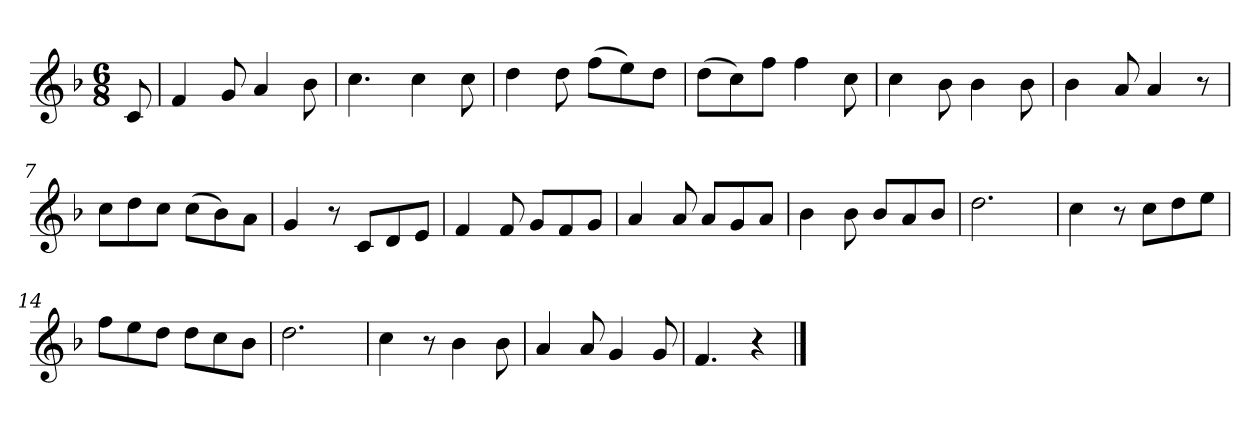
**kern
*part1
*staff1
*k[b-]
*M6/8
*MM120
=
8c
=1
4f
8g
4a
8b-
=2
4.cc
4cc
8cc
=3
4dd
8dd
(8ffL
8ee)
8ddJ
=4
(8ddL
8cc)
8ffJ
4ff
8cc
=5
4cc
8b-
4b-
8b-
=6
4b-
8a
4a
8r
=7
8ccL
8dd
8ccJ
(8ccL
8b-)
8aJ
=8
4g
8r
8cL
8d
8eJ
=9
4f
8f
8gL
8f
8gJ
=10
4a
8a
8aL
8g
8aJ
=11
4b-
8b-
8b-L
8a
8b-J
=12
2.dd
=13
4cc
8r
8ccL
8dd
8eeJ
=14
8ffL
8ee
8ddJ
8ddL
8cc
8b-J
=15
2.dd
=16
4cc
8r
4b-
8b-
=17
4a
8a
4g
8g
=18
4.f
4r
==
*-
